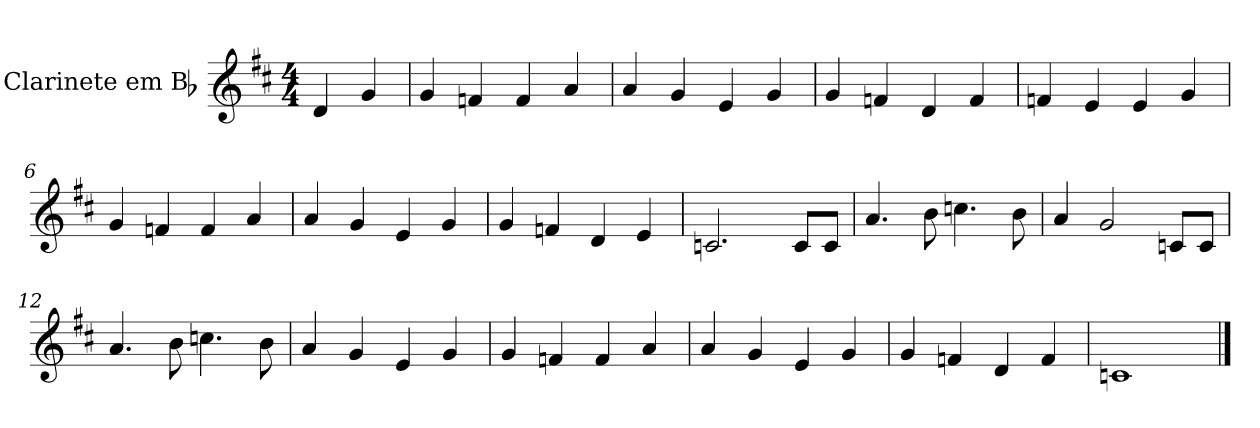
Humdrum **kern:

**kern
*part1
*staff1
*I"Clarinete em Bb
*I'Cl. em Bb
*clefG2
*ITrd1c2
*k[]
*M4/4
=1
4c/
4f/
=2
4f/
4e-X/
4e-/
4g/
=3
4g/
4f/
4d/
4f/
=4
4f/
4e-X/
4c/
4e-/
=5
4e-X/
4d/
4d/
4f/
=6
4f/
4e-X/
4e-/
4g/
=7
4g/
4f/
4d/
4f/
!!LO:LB:g=z
=8
4f/
4e-X/
4c/
4d/
=9
2.B-X/
8B-/L
8B-/J
=10
4.g/
8a\
4.b-X\
8a\
=11
4g/
2f/
8B-X/L
8B-/J
=12
4.g/
8a\
4.b-X\
8a\
=13
4g/
4f/
4d/
4f/
!!LO:LB:g=z
=14
4f/
4e-X/
4e-/
4g/
=15
4g/
4f/
4d/
4f/
=16
4f/
4e-X/
4c/
4e-/
=17
1B-X
==
*-
